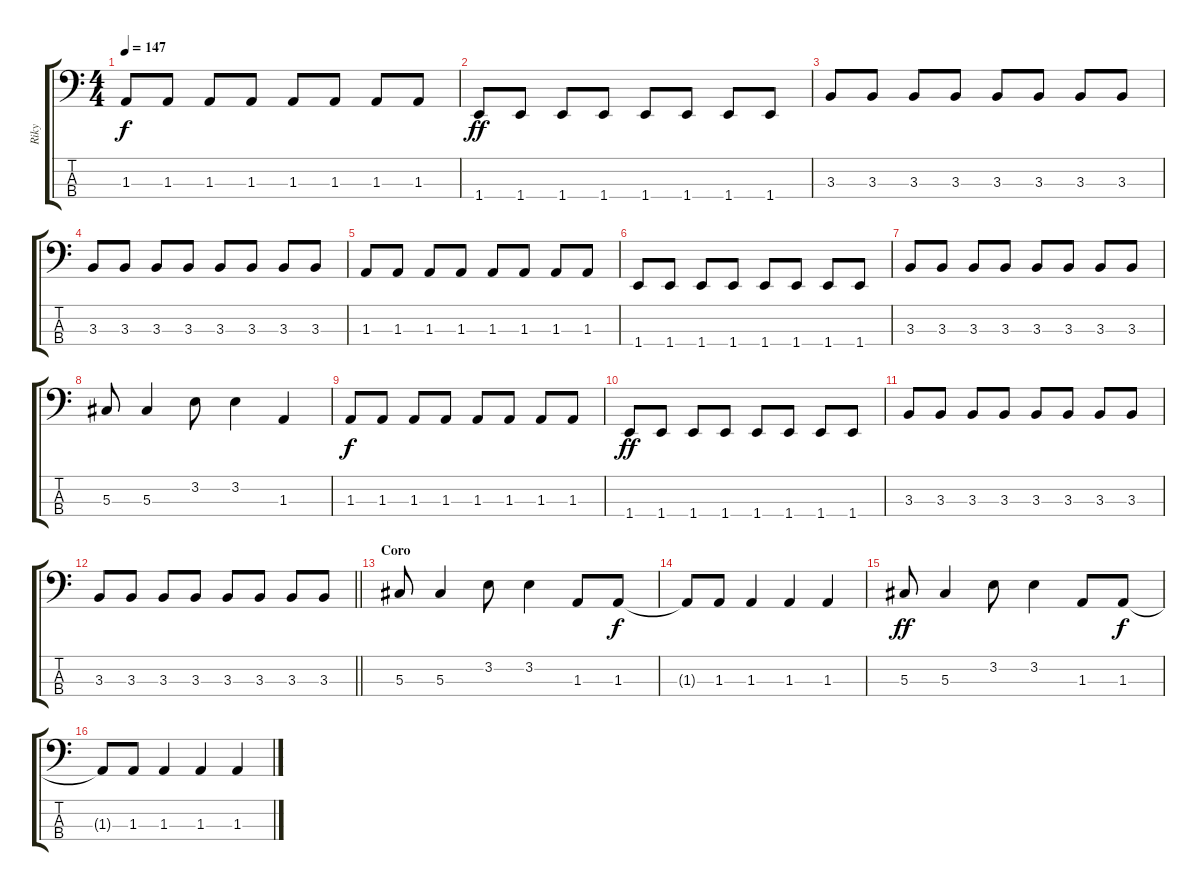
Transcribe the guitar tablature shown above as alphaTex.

\track ("Riky" "Riky") {instrument electricbasspick}
\staff {score tabs}
\tuning (Gb2 Db2 Ab1 Eb1) {hide}
\ts (4 4)
\tempo 147
\clef f4
\ks c
1.3.8{dy f} 1.3.8 1.3.8 1.3.8 1.3.8 1.3.8 1.3.8 1.3.8 |
1.4.8{dy ff} 1.4.8 1.4.8 1.4.8 1.4.8 1.4.8 1.4.8 1.4.8 |
3.3.8 3.3.8 3.3.8 3.3.8 3.3.8 3.3.8 3.3.8 3.3.8 |
3.3.8 3.3.8 3.3.8 3.3.8 3.3.8 3.3.8 3.3.8 3.3.8 |
1.3.8 1.3.8 1.3.8 1.3.8 1.3.8 1.3.8 1.3.8 1.3.8 |
1.4.8 1.4.8 1.4.8 1.4.8 1.4.8 1.4.8 1.4.8 1.4.8 |
3.3.8 3.3.8 3.3.8 3.3.8 3.3.8 3.3.8 3.3.8 3.3.8 |
5.3.8 5.3.4 3.2.8 3.2.4 1.3.4 |
1.3.8{dy f} 1.3.8 1.3.8 1.3.8 1.3.8 1.3.8 1.3.8 1.3.8 |
1.4.8{dy ff} 1.4.8 1.4.8 1.4.8 1.4.8 1.4.8 1.4.8 1.4.8 |
3.3.8 3.3.8 3.3.8 3.3.8 3.3.8 3.3.8 3.3.8 3.3.8 |
\barLineRight lightlight
3.3.8 3.3.8 3.3.8 3.3.8 3.3.8 3.3.8 3.3.8 3.3.8 |
\section ("" "Coro")
5.3.8 5.3.4 3.2.8 3.2.4 1.3.8 1.3.8{dy f} |
1.3{t}.8 1.3.8 1.3.4 1.3.4 1.3.4 |
5.3.8{dy ff} 5.3.4 3.2.8 3.2.4 1.3.8 1.3.8{dy f} |
1.3{t}.8 1.3.8 1.3.4 1.3.4 1.3.4
